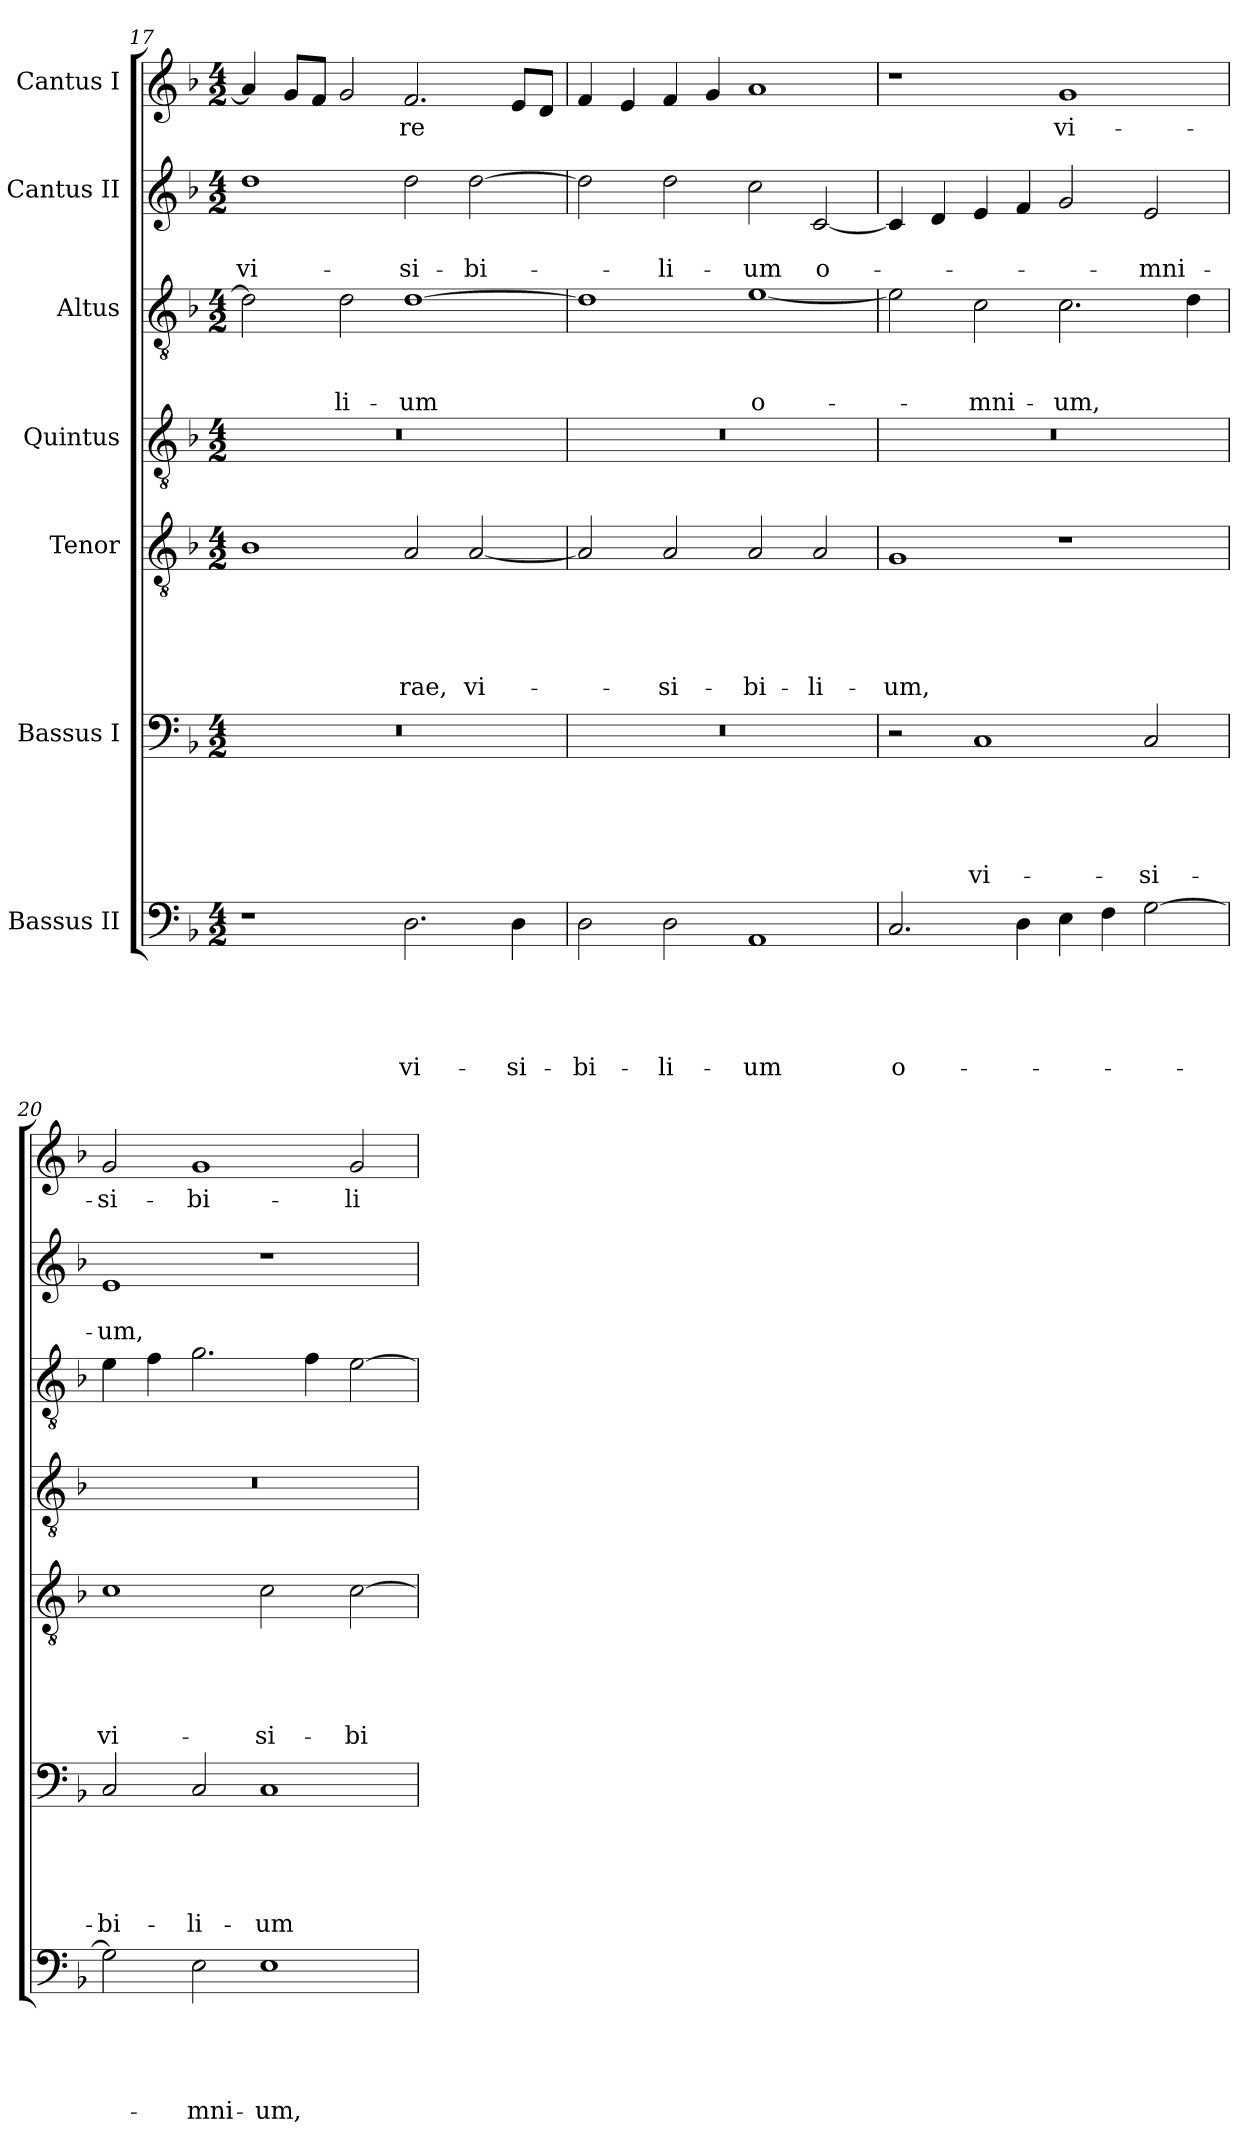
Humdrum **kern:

**kern	**text	**text	**text	**text	**text	**kern	**text	**text	**text	**text	**text	**kern	**text	**text	**text	**text	**text	**kern	**kern	**text	**text	**text	**kern	**text	**text	**kern	**text
*part7	*part7	*part7	*part7	*part7	*part7	*part6	*part6	*part6	*part6	*part6	*part6	*part5	*part5	*part5	*part5	*part5	*part5	*part4	*part3	*part3	*part3	*part3	*part2	*part2	*part2	*part1	*part1
*staff7	*staff7	*staff7	*staff7	*staff7	*staff7	*staff6	*staff6	*staff6	*staff6	*staff6	*staff6	*staff5	*staff5	*staff5	*staff5	*staff5	*staff5	*staff4	*staff3	*staff3	*staff3	*staff3	*staff2	*staff2	*staff2	*staff1	*staff1
*I"Bassus II	*	*	*	*	*	*I"Bassus I	*	*	*	*	*	*I"Tenor	*	*	*	*	*	*I"Quintus	*I"Altus	*	*	*	*I"Cantus II	*	*	*I"Cantus I	*
*clefF4	*	*	*	*	*	*clefF4	*	*	*	*	*	*clefGv2	*	*	*	*	*	*clefGv2	*clefGv2	*	*	*	*clefG2	*	*	*clefG2	*
*k[b-]	*	*	*	*	*	*k[b-]	*	*	*	*	*	*k[b-]	*	*	*	*	*	*k[b-]	*k[b-]	*	*	*	*k[b-]	*	*	*k[b-]	*
*M4/2	*	*	*	*	*	*M4/2	*	*	*	*	*	*M4/2	*	*	*	*	*	*M4/2	*M4/2	*	*	*	*M4/2	*	*	*M4/2	*
=17	=17	=17	=17	=17	=17	=17	=17	=17	=17	=17	=17	=17	=17	=17	=17	=17	=17	=17	=17	=17	=17	=17	=17	=17	=17	=17	=17
1r	.	.	.	.	.	0r	.	.	.	.	.	1B-\	.	.	.	.	.	0r	2d\]	.	.	.	1dd\	.	vi-	4a/]	.
.	.	.	.	.	.	.	.	.	.	.	.	.	.	.	.	.	.	.	.	.	.	.	.	.	.	8g/L	.
.	.	.	.	.	.	.	.	.	.	.	.	.	.	.	.	.	.	.	.	.	.	.	.	.	.	8f/J	.
.	.	.	.	.	.	.	.	.	.	.	.	.	.	.	.	.	.	.	2d\	.	.	-li-	.	.	.	2g/	.
2.D\	.	.	.	.	vi-	.	.	.	.	.	.	2A/	.	.	.	.	-rae,	.	[1d\	.	.	-um	2dd\	.	-si-	2.f/	-re
.	.	.	.	.	.	.	.	.	.	.	.	[2A/	.	.	.	.	vi-	.	.	.	.	.	[2dd\	.	-bi-	.	.
4D\	.	.	.	.	-si-	.	.	.	.	.	.	.	.	.	.	.	.	.	.	.	.	.	.	.	.	8e/L	.
.	.	.	.	.	.	.	.	.	.	.	.	.	.	.	.	.	.	.	.	.	.	.	.	.	.	8d/J	.
=18	=18	=18	=18	=18	=18	=18	=18	=18	=18	=18	=18	=18	=18	=18	=18	=18	=18	=18	=18	=18	=18	=18	=18	=18	=18	=18	=18
2D\	.	.	.	.	-bi-	0r	.	.	.	.	.	2A/]	.	.	.	.	.	0r	1d/]	.	.	.	2dd\]	.	.	4f/	.
.	.	.	.	.	.	.	.	.	.	.	.	.	.	.	.	.	.	.	.	.	.	.	.	.	.	4e/	.
2D\	.	.	.	.	-li-	.	.	.	.	.	.	2A/	.	.	.	.	-si-	.	.	.	.	.	2dd\	.	-li-	4f/	.
.	.	.	.	.	.	.	.	.	.	.	.	.	.	.	.	.	.	.	.	.	.	.	.	.	.	4g/	.
1AA/	.	.	.	.	-um	.	.	.	.	.	.	2A/	.	.	.	.	-bi-	.	[1e/	.	.	o-	2cc\	.	-um	1a/	.
.	.	.	.	.	.	.	.	.	.	.	.	2A/	.	.	.	.	-li-	.	.	.	.	.	[2c/	.	o-	.	.
=19	=19	=19	=19	=19	=19	=19	=19	=19	=19	=19	=19	=19	=19	=19	=19	=19	=19	=19	=19	=19	=19	=19	=19	=19	=19	=19	=19
2.C/	.	.	.	.	o-	2r	.	.	.	.	.	1G/	.	.	.	.	-um,	0r	2e\]	.	.	.	4c/]	.	.	1r	.
.	.	.	.	.	.	.	.	.	.	.	.	.	.	.	.	.	.	.	.	.	.	.	4d/	.	.	.	.
.	.	.	.	.	.	1C/	.	.	.	.	vi-	.	.	.	.	.	.	.	2c\	.	.	-mni-	4e/	.	.	.	.
4D\	.	.	.	.	.	.	.	.	.	.	.	.	.	.	.	.	.	.	.	.	.	.	4f/	.	.	.	.
4E\	.	.	.	.	.	.	.	.	.	.	.	1r	.	.	.	.	.	.	2.c\	.	.	-um,	2g/	.	.	1g/	vi-
4F\	.	.	.	.	.	.	.	.	.	.	.	.	.	.	.	.	.	.	.	.	.	.	.	.	.	.	.
[2G\	.	.	.	.	.	2C/	.	.	.	.	-si-	.	.	.	.	.	.	.	.	.	.	.	2e/	.	-mni-	.	.
.	.	.	.	.	.	.	.	.	.	.	.	.	.	.	.	.	.	.	4d\	.	.	.	.	.	.	.	.
=20	=20	=20	=20	=20	=20	=20	=20	=20	=20	=20	=20	=20	=20	=20	=20	=20	=20	=20	=20	=20	=20	=20	=20	=20	=20	=20	=20
2G\]	.	.	.	.	.	2C/	.	.	.	.	-bi-	1c\	.	.	.	.	vi-	0r	4e\	.	.	.	1e/	.	-um,	2g/	-si-
.	.	.	.	.	.	.	.	.	.	.	.	.	.	.	.	.	.	.	4f\	.	.	.	.	.	.	.	.
2E\	.	.	.	.	-mni-	2C/	.	.	.	.	-li-	.	.	.	.	.	.	.	2.g\	.	.	.	.	.	.	1g/	-bi-
1E\	.	.	.	.	-um,	1C/	.	.	.	.	-um	2c\	.	.	.	.	-si-	.	.	.	.	.	1r	.	.	.	.
.	.	.	.	.	.	.	.	.	.	.	.	.	.	.	.	.	.	.	4f\	.	.	.	.	.	.	.	.
.	.	.	.	.	.	.	.	.	.	.	.	[2c\	.	.	.	.	-bi-	.	[2e\	.	.	.	.	.	.	2g/	-li-
=	=	=	=	=	=	=	=	=	=	=	=	=	=	=	=	=	=	=	=	=	=	=	=	=	=	=	=
*-	*-	*-	*-	*-	*-	*-	*-	*-	*-	*-	*-	*-	*-	*-	*-	*-	*-	*-	*-	*-	*-	*-	*-	*-	*-	*-	*-
